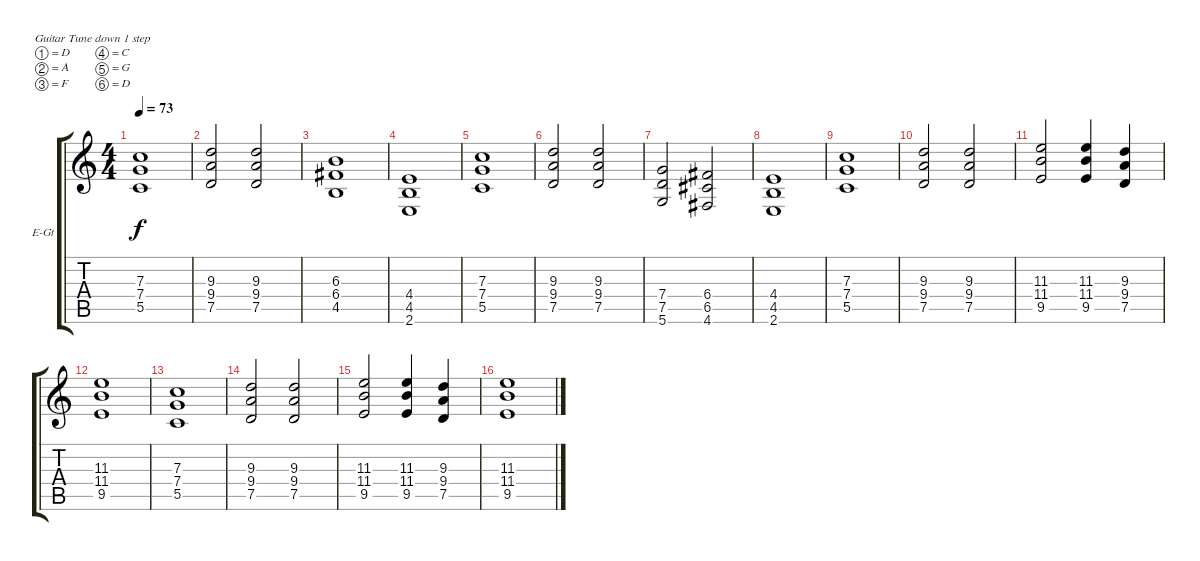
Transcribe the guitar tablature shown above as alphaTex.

\bracketExtendMode groupsimilarinstruments
\firstSystemTrackNameOrientation horizontal
\otherSystemsTrackNameOrientation horizontal
\track ("Karl Logan" "E-Gt") {instrument distortionguitar}
\staff {score tabs}
\tuning (D4 A3 F3 C3 G2 D2)
\ts (4 4)
\tempo 73
\clef g2
\ks c
(7.3 7.4 5.5).1{dy f} |
(9.3 9.4 7.5).2 (9.3 9.4 7.5).2 |
(6.3 6.4 4.5).1 |
(4.4 4.5 2.6).1 |
(7.3 7.4 5.5).1 |
(9.3 9.4 7.5).2 (9.3 9.4 7.5).2 |
(7.4 7.5 5.6).2 (6.4 6.5 4.6).2 |
(4.4 4.5 2.6).1 |
(7.3 7.4 5.5).1 |
(9.3 9.4 7.5).2 (9.3 9.4 7.5).2 |
(11.3 11.4 9.5).2 (11.3 11.4 9.5).4 (9.3 9.4 7.5).4 |
(11.3 11.4 9.5).1 |
(7.3 7.4 5.5).1 |
(9.3 9.4 7.5).2 (9.3 9.4 7.5).2 |
(11.3 11.4 9.5).2 (11.3 11.4 9.5).4 (9.3 9.4 7.5).4 |
(11.3 11.4 9.5).1
